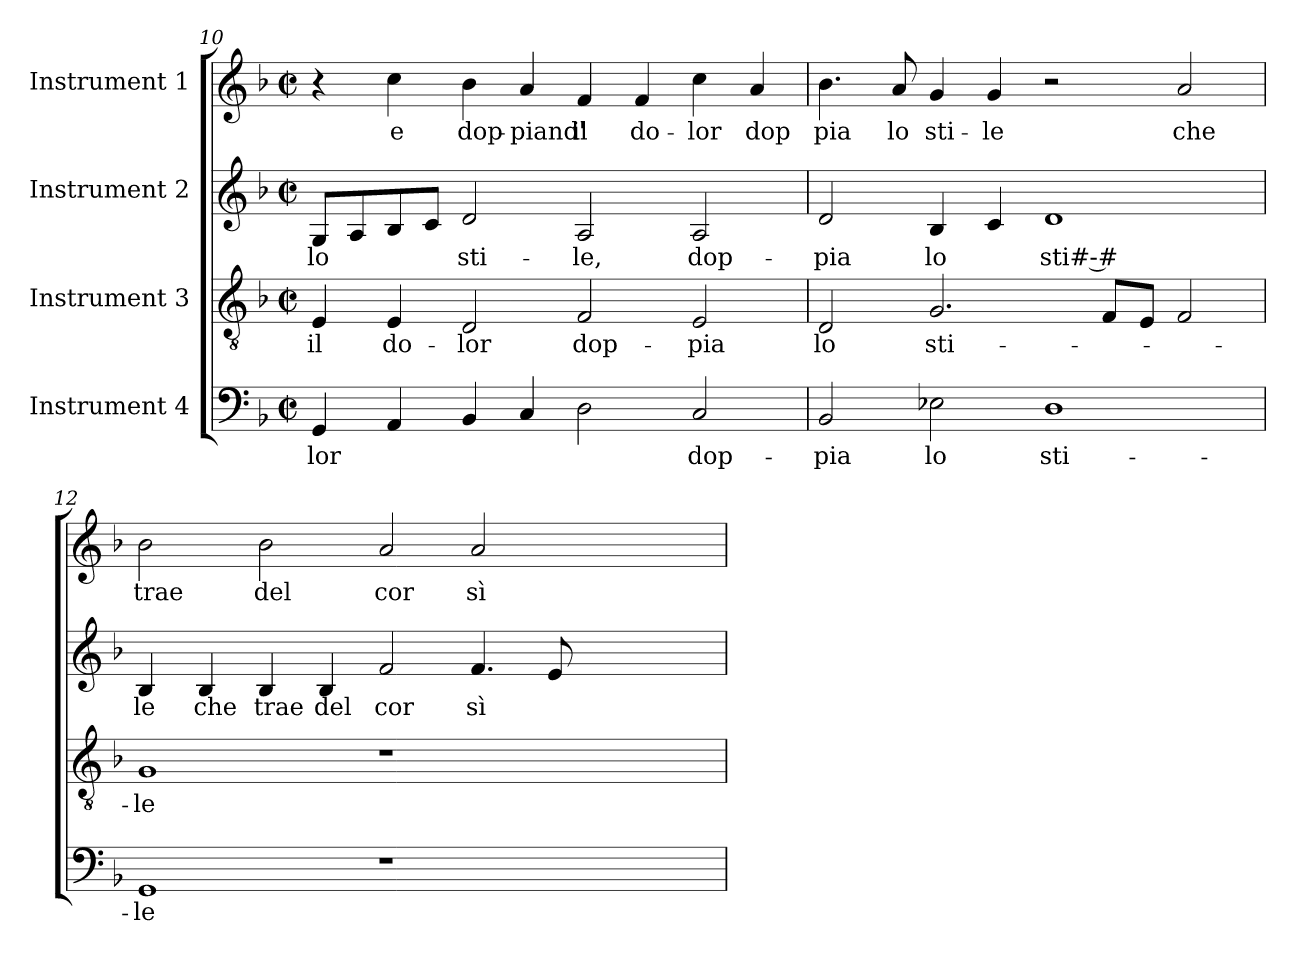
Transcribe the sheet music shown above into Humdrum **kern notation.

**kern	**text	**kern	**text	**kern	**text	**kern	**text
*part4	*part4	*part3	*part3	*part2	*part2	*part1	*part1
*staff4	*staff4	*staff3	*staff3	*staff2	*staff2	*staff1	*staff1
*I"Instrument 4	*	*I"Instrument 3	*	*I"Instrument 2	*	*I"Instrument 1	*
*clefF4	*	*clefGv2	*	*clefG2	*	*clefG2	*
*k[b-]	*	*k[b-]	*	*k[b-]	*	*k[b-]	*
*F:	*	*F:	*	*F:	*	*F:	*
*M2/2	*	*M2/2	*	*M2/2	*	*M2/2	*
*met(c|)	*	*met(c|)	*	*met(c|)	*	*met(c|)	*
=10	=10	=10	=10	=10	=10	=10	=10
!	!LO:LY:b:cj	!	!LO:LY:b:cj	!	!LO:LY:b:cj	!	!
4GG/	-lor	4E/	il	8G/L	lo	4r	.
.	.	.	.	8A/	.	.	.
!	!	!	!LO:LY:b:cj	!	!	!	!LO:LY:b:cj
4AA/	.	4E/	do-	8B-/	.	4cc\	e
.	.	.	.	8c/J	.	.	.
!	!	!	!LO:LY:b:cj	!	!LO:LY:b:cj	!	!LO:LY:b
4BB-/	.	2D/	-lor	2d/	sti-	4b-\	dop-
!	!	!	!	!	!	!	!LO:LY:b:cj
4C/	.	.	.	.	.	4a/	-piand'
!	!	!	!LO:LY:b:cj	!	!LO:LY:b:cj	!	!LO:LY:b:cj
2D\	.	2F/	dop-	2A/	-le,	4f/	il
!	!	!	!	!	!	!	!LO:LY:b
.	.	.	.	.	.	4f/	do-
!	!LO:LY:b:cj	!	!LO:LY:b:cj	!	!LO:LY:b:cj	!	!LO:LY:b:rj
2C/	dop-	2E/	-pia	2A/	dop-	4cc\	-lor
!	!	!	!	!	!	!	!LO:LY:b:cj
.	.	.	.	.	.	4a/	dop
=11	=11	=11	=11	=11	=11	=11	=11
!	!LO:LY:b:cj	!	!LO:LY:b:cj	!	!LO:LY:b:cj	!	!LO:LY:b:cj
2BB-/	-pia	2D/	lo	2d/	-pia	4.b-\	pia
!	!	!	!	!	!	!	!LO:LY:b:cj
.	.	.	.	.	.	8a/	lo
!	!LO:LY:b:cj	!	!LO:LY:b:cj	!	!LO:LY:b:cj	!	!LO:LY:b:cj
2E-\	lo	2.G/	sti-	4B-/	lo	4g/	sti-
!	!	!	!	!	!	!	!LO:LY:b:cj
.	.	.	.	4c/	.	4g/	-le
!	!LO:LY:b:cj	!	!	!	!LO:LY:b:cj	!	!
1D	sti-	.	.	1d	sti# -#	2r	.
.	.	8F/L	.	.	.	.	.
.	.	8E/J	.	.	.	.	.
!	!	!	!	!	!	!	!LO:LY:b:cj
.	.	2F/	.	.	.	2a/	che
!!LO:LB:g=z
=12	=12	=12	=12	=12	=12	=12	=12
!	!LO:LY:b:cj	!	!LO:LY:b:rj	!	!LO:LY:b:cj	!	!LO:LY:b:cj
1GG	-le	1G	-le	4B-/	le	2b-\	trae
!	!	!	!	!	!LO:LY:b:cj	!	!
.	.	.	.	4B-/	che	.	.
!	!	!	!	!	!LO:LY:b:cj	!	!LO:LY:b:cj
.	.	.	.	4B-/	trae	2b-\	del
!	!	!	!	!	!LO:LY:b:cj	!	!
.	.	.	.	4B-/	del	.	.
!LO:N:vis=1	!	!LO:N:vis=1	!	!	!LO:LY:b:cj	!	!LO:LY:b:cj
0r	.	0r	.	2f/	cor	2a/	cor
!	!	!	!	!	!LO:LY:b:cj	!	!LO:LY:b:cj
.	.	.	.	4.f/	sì	2a/	sì
.	.	.	.	8e/	.	.	.
.	.	.	.	1ryy	.	1ryy	.
=	=	=	=	=	=	=	=
*-	*-	*-	*-	*-	*-	*-	*-
